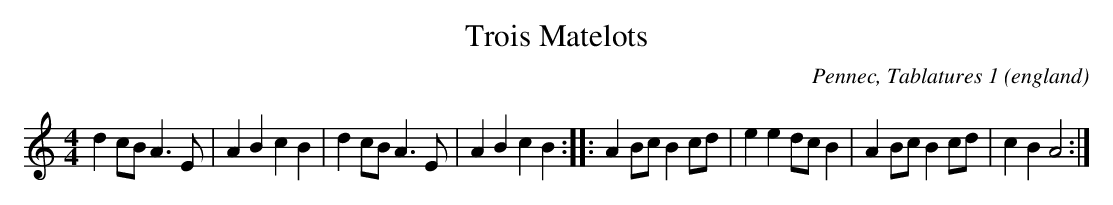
X:1
T:Trois Matelots
O:england
C:Pennec, Tablatures 1
M:4/4
L:1/4
K:C
dc/B/ A>E|ABcB|dc/B/ A>E|ABcB:|\
|:A B/c/ B c/d/|eed/c/B|A B/c/ B c/d/|cBA2:|
